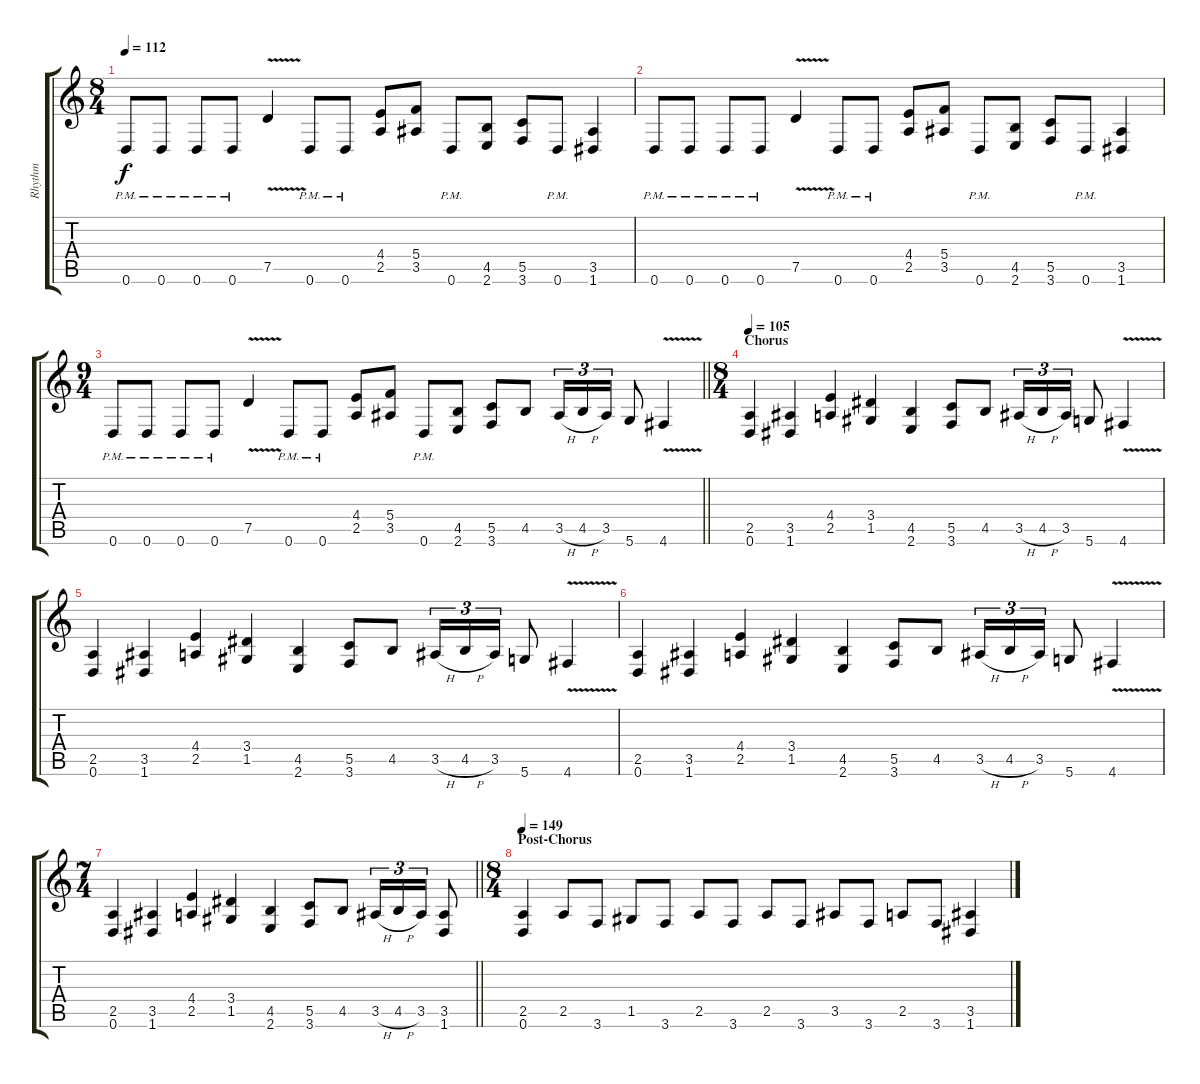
\track ("Rhythm" "Rhythm") {instrument distortionguitar}
\staff {score tabs}
\tuning (D4 A3 F3 C3 G2 D2) {hide}
\ts (8 4)
\tempo 112
\clef g2
\ks c
0.6{pm}.8{dy f} 0.6{pm}.8 0.6{pm}.8 0.6{pm}.8 7.5{v}.4 0.6{pm}.8 0.6{pm}.8 (4.4 2.5).8 (5.4 3.5).8 0.6{pm}.8 (4.5 2.6).8 (5.5 3.6).8 0.6{pm}.8 (3.5 1.6).4 |
0.6{pm}.8 0.6{pm}.8 0.6{pm}.8 0.6{pm}.8 7.5{v}.4 0.6{pm}.8 0.6{pm}.8 (4.4 2.5).8 (5.4 3.5).8 0.6{pm}.8 (4.5 2.6).8 (5.5 3.6).8 0.6{pm}.8 (3.5 1.6).4 |
\ts (9 4)
\barLineRight lightlight
0.6{pm}.8 0.6{pm}.8 0.6{pm}.8 0.6{pm}.8 7.5{v}.4 0.6{pm}.8 0.6{pm}.8 (4.4 2.5).8 (5.4 3.5).8 0.6{pm}.8 (4.5 2.6).8 (5.5 3.6).8 4.5.8 3.5{h}.16{tu (3 2)} 4.5{h}.16{tu (3 2)} 3.5.16{tu (3 2)} 5.6.8 4.6{v}.4 |
\ts (8 4)
\section ("" "Chorus")
\tempo 105
(2.5 0.6).4 (3.5 1.6).4 (4.4 2.5).4 (3.4 1.5).4 (4.5 2.6).4 (5.5 3.6).8 4.5.8 3.5{h}.16{tu (3 2)} 4.5{h}.16{tu (3 2)} 3.5.16{tu (3 2)} 5.6.8 4.6{v}.4 |
(2.5 0.6).4 (3.5 1.6).4 (4.4 2.5).4 (3.4 1.5).4 (4.5 2.6).4 (5.5 3.6).8 4.5.8 3.5{h}.16{tu (3 2)} 4.5{h}.16{tu (3 2)} 3.5.16{tu (3 2)} 5.6.8 4.6{v}.4 |
(2.5 0.6).4 (3.5 1.6).4 (4.4 2.5).4 (3.4 1.5).4 (4.5 2.6).4 (5.5 3.6).8 4.5.8 3.5{h}.16{tu (3 2)} 4.5{h}.16{tu (3 2)} 3.5.16{tu (3 2)} 5.6.8 4.6{v}.4 |
\ts (7 4)
\barLineRight lightlight
(2.5 0.6).4 (3.5 1.6).4 (4.4 2.5).4 (3.4 1.5).4 (4.5 2.6).4 (5.5 3.6).8 4.5.8 3.5{h}.16{tu (3 2)} 4.5{h}.16{tu (3 2)} 3.5.16{tu (3 2)} (3.5 1.6).8 |
\ts (8 4)
\section ("" "Post-Chorus")
\tempo 149
(2.5 0.6).4 2.5.8 3.6.8 1.5.8 3.6.8 2.5.8 3.6.8 2.5.8 3.6.8 3.5.8 3.6.8 2.5.8 3.6.8 (3.5 1.6).4
